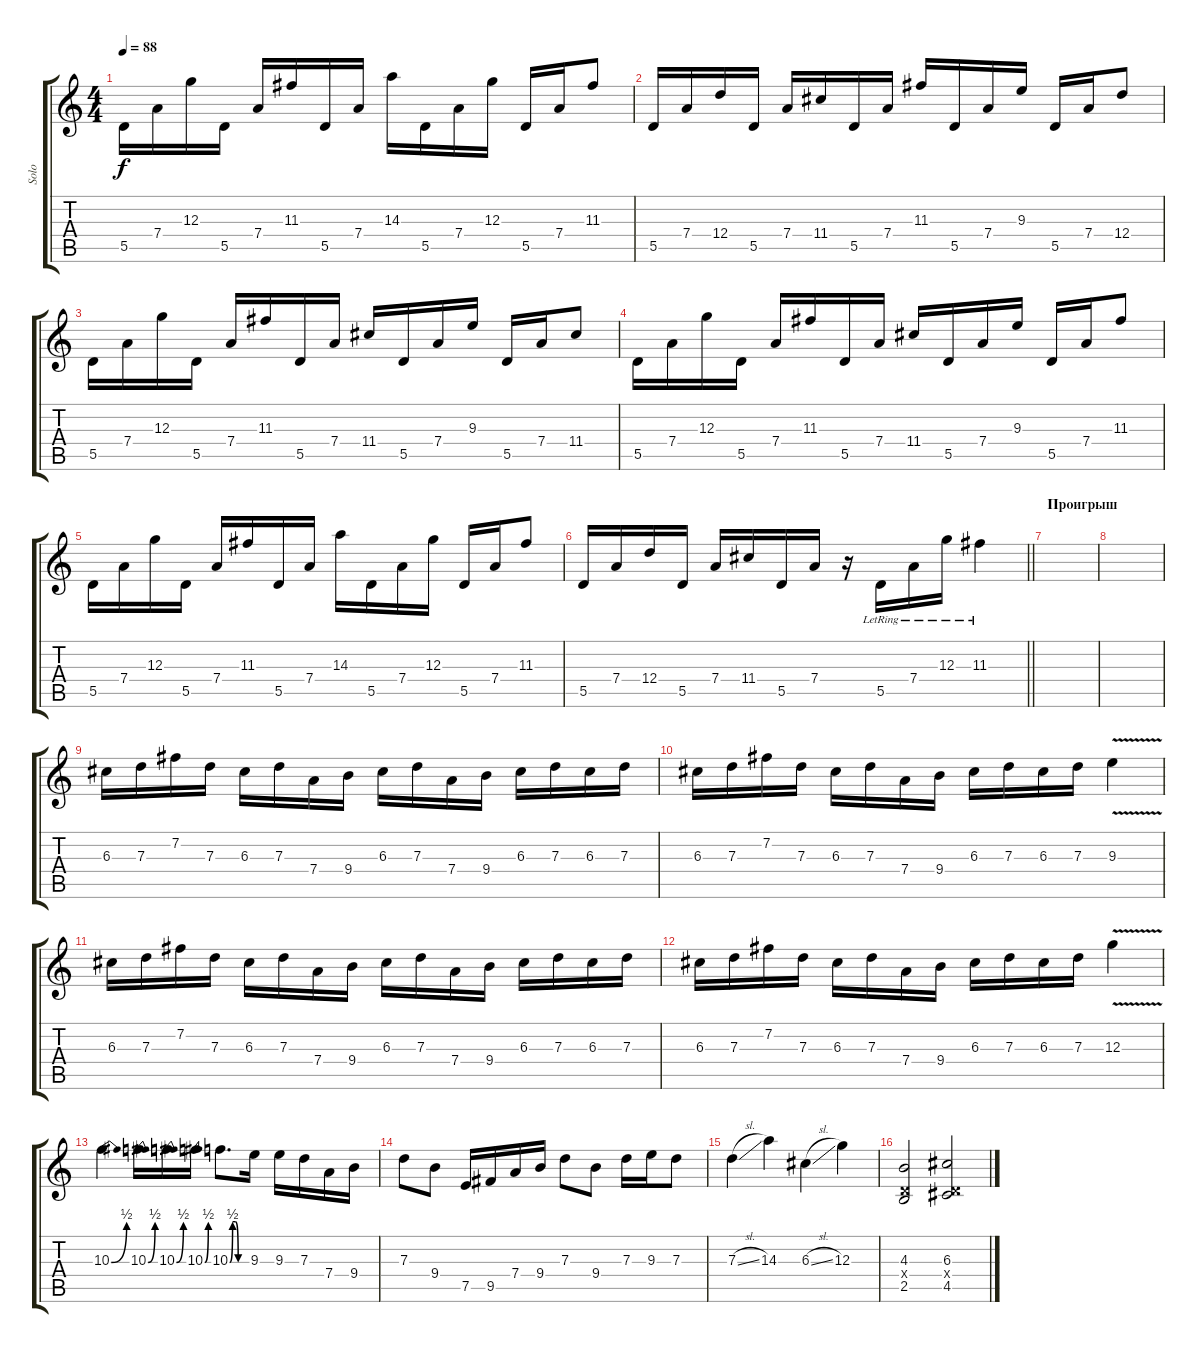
\track ("Solo" "Solo") {instrument overdrivenguitar}
\staff {score tabs}
\tuning (E4 B3 G3 D3 A2 E2) {hide}
\ts (4 4)
\tempo 88
\clef g2
\ks c
5.5.16{dy f} 7.4.16 12.3.16 5.5.16 7.4.16 11.3.16 5.5.16 7.4.16 14.3.16 5.5.16 7.4.16 12.3.16 5.5.16 7.4.16 11.3.8 |
5.5.16 7.4.16 12.4.16 5.5.16 7.4.16 11.4.16 5.5.16 7.4.16 11.3.16 5.5.16 7.4.16 9.3.16 5.5.16 7.4.16 12.4.8 |
5.5.16 7.4.16 12.3.16 5.5.16 7.4.16 11.3.16 5.5.16 7.4.16 11.4.16 5.5.16 7.4.16 9.3.16 5.5.16 7.4.16 11.4.8 |
5.5.16 7.4.16 12.3.16 5.5.16 7.4.16 11.3.16 5.5.16 7.4.16 11.4.16 5.5.16 7.4.16 9.3.16 5.5.16 7.4.16 11.3.8 |
5.5.16 7.4.16 12.3.16 5.5.16 7.4.16 11.3.16 5.5.16 7.4.16 14.3.16 5.5.16 7.4.16 12.3.16 5.5.16 7.4.16 11.3.8 |
\barLineRight lightlight
5.5.16 7.4.16 12.4.16 5.5.16 7.4.16 11.4.16 5.5.16 7.4.16 r.16 5.5{lr}.16 7.4{lr}.16 12.3{lr}.16 11.3{lr}.4 |
\section ("" "Проигрыш")
|
|
6.3.16 7.3.16 7.2.16 7.3.16 6.3.16 7.3.16 7.4.16 9.4.16 6.3.16 7.3.16 7.4.16 9.4.16 6.3.16 7.3.16 6.3.16 7.3.16 |
6.3.16 7.3.16 7.2.16 7.3.16 6.3.16 7.3.16 7.4.16 9.4.16 6.3.16 7.3.16 6.3.16 7.3.16 9.3{v}.4 |
6.3.16 7.3.16 7.2.16 7.3.16 6.3.16 7.3.16 7.4.16 9.4.16 6.3.16 7.3.16 7.4.16 9.4.16 6.3.16 7.3.16 6.3.16 7.3.16 |
6.3.16 7.3.16 7.2.16 7.3.16 6.3.16 7.3.16 7.4.16 9.4.16 6.3.16 7.3.16 6.3.16 7.3.16 12.3{v}.4 |
10.3{be (bend 0 0 60 2)}.4 10.3{be (bend 0 0 60 2)}.16{d} 10.3{be (bend 0 0 60 2)}.16{d} 10.3{be (bend 0 0 60 2)}.16 10.3{be (custom 0 0 10 2 20 2 30 0 60 0)}.8{d} 9.3.16 9.3.16 7.3.16 7.4.16 9.4.16 |
7.3.8 9.4.8 7.5.16 9.5.16 7.4.16 9.4.16 7.3.8 9.4.8 7.3.16 9.3.16 7.3.8 |
7.3{sl}.4 14.3.4 6.3{sl}.4 12.3.4 |
(4.3 0.4{x} 2.5).2 (6.3 0.4{x} 4.5).2
